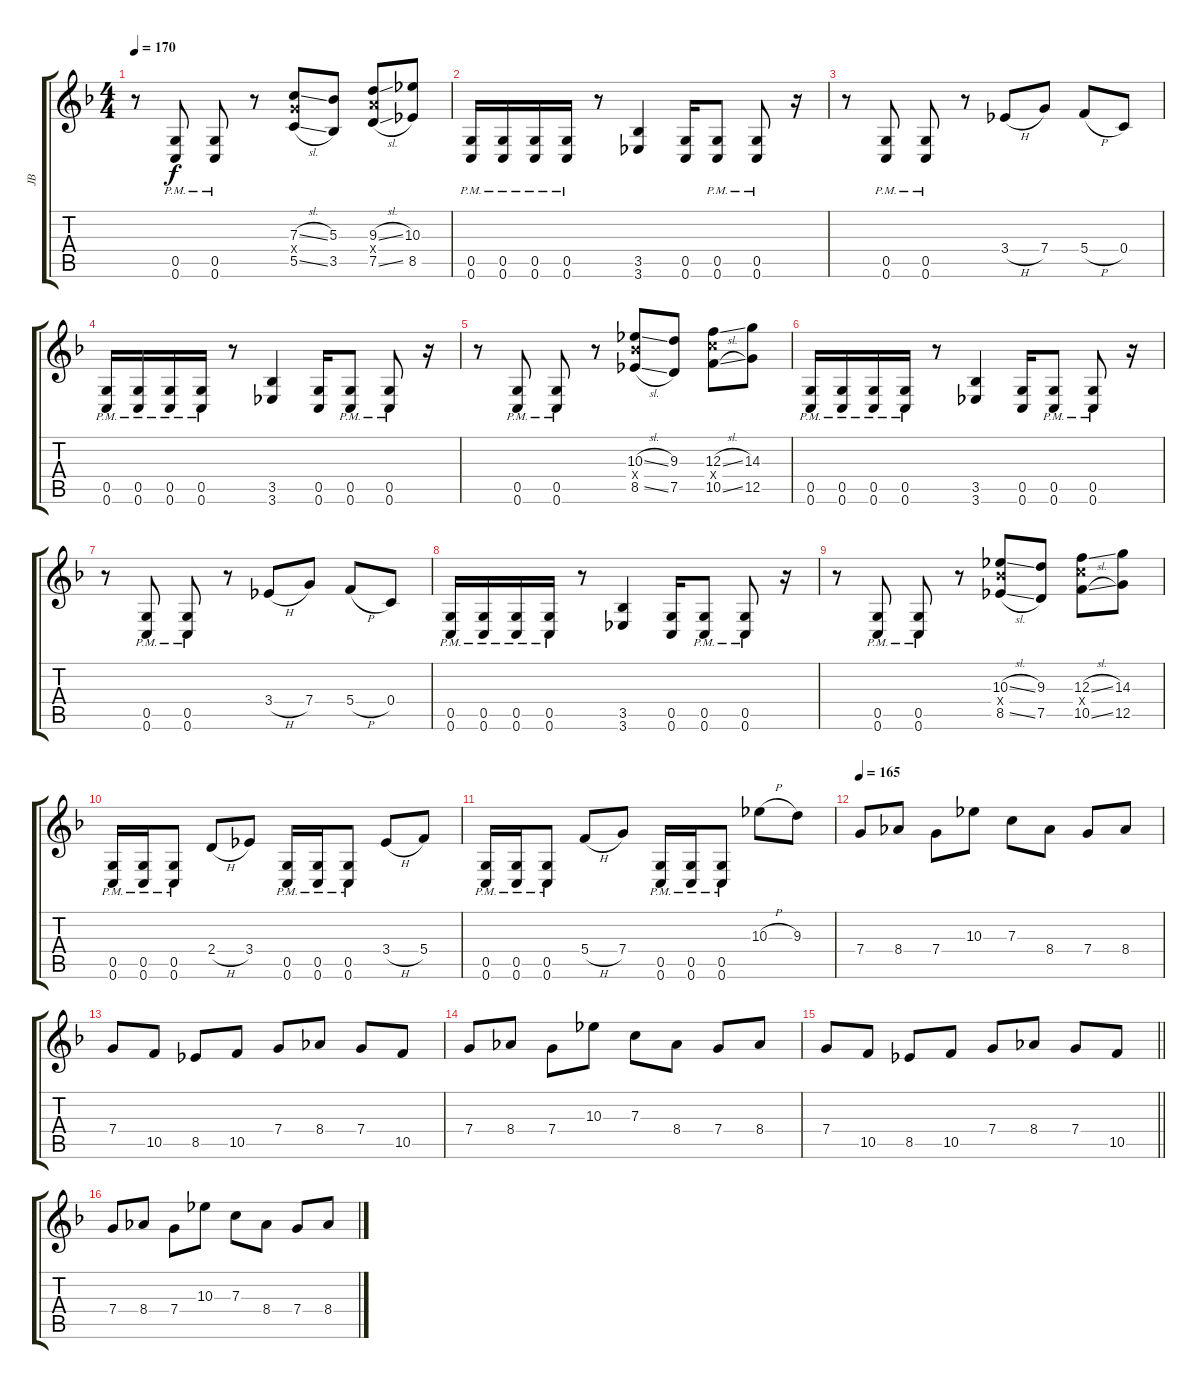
\track ("JB" "JB") {instrument distortionguitar}
\staff {score tabs}
\tuning (D4 A3 F3 C3 G2 C2) {hide}
\ts (4 4)
\tempo 170
\clef g2
\ks f
r.8{dy f} (0.5{pm} 0.6{pm}).8 (0.5{pm} 0.6{pm}).8 r.8 (7.3{sl} 7.4{x} 5.5{sl}).8 (5.3 3.5).8 (9.3{sl} 9.4{x} 7.5{sl}).8 (10.3 8.5).8 |
(0.5{pm} 0.6{pm}).16 (0.5{pm} 0.6{pm}).16 (0.5{pm} 0.6{pm}).16 (0.5{pm} 0.6{pm}).16 r.8 (3.5 3.6).4 (0.5 0.6).16 (0.5{pm} 0.6{pm}).8 (0.5{pm} 0.6{pm}).8 r.16 |
r.8 (0.5{pm} 0.6{pm}).8 (0.5{pm} 0.6{pm}).8 r.8 3.4{h}.8 7.4.8 5.4{h}.8 0.4.8 |
(0.5{pm} 0.6{pm}).16 (0.5{pm} 0.6{pm}).16 (0.5{pm} 0.6{pm}).16 (0.5{pm} 0.6{pm}).16 r.8 (3.5 3.6).4 (0.5 0.6).16 (0.5{pm} 0.6{pm}).8 (0.5{pm} 0.6{pm}).8 r.16 |
r.8 (0.5{pm} 0.6{pm}).8 (0.5{pm} 0.6{pm}).8 r.8 (10.3{sl} 10.4{x} 8.5{sl}).8 (9.3 7.5).8 (12.3{sl} 12.4{x} 10.5{sl}).8 (14.3 12.5).8 |
(0.5{pm} 0.6{pm}).16 (0.5{pm} 0.6{pm}).16 (0.5{pm} 0.6{pm}).16 (0.5{pm} 0.6{pm}).16 r.8 (3.5 3.6).4 (0.5 0.6).16 (0.5{pm} 0.6{pm}).8 (0.5{pm} 0.6{pm}).8 r.16 |
r.8 (0.5{pm} 0.6{pm}).8 (0.5{pm} 0.6{pm}).8 r.8 3.4{h}.8 7.4.8 5.4{h}.8 0.4.8 |
(0.5{pm} 0.6{pm}).16 (0.5{pm} 0.6{pm}).16 (0.5{pm} 0.6{pm}).16 (0.5{pm} 0.6{pm}).16 r.8 (3.5 3.6).4 (0.5 0.6).16 (0.5{pm} 0.6{pm}).8 (0.5{pm} 0.6{pm}).8 r.16 |
r.8 (0.5{pm} 0.6{pm}).8 (0.5{pm} 0.6{pm}).8 r.8 (10.3{sl} 10.4{x} 8.5{sl}).8 (9.3 7.5).8 (12.3{sl} 12.4{x} 10.5{sl}).8 (14.3 12.5).8 |
(0.5{pm} 0.6{pm}).16 (0.5{pm} 0.6{pm}).16 (0.5{pm} 0.6{pm}).8 2.4{h}.8 3.4.8 (0.5{pm} 0.6{pm}).16 (0.5{pm} 0.6{pm}).16 (0.5{pm} 0.6{pm}).8 3.4{h}.8 5.4.8 |
(0.5{pm} 0.6{pm}).16 (0.5{pm} 0.6{pm}).16 (0.5{pm} 0.6{pm}).8 5.4{h}.8 7.4.8 (0.5{pm} 0.6{pm}).16 (0.5{pm} 0.6{pm}).16 (0.5{pm} 0.6{pm}).8 10.3{h}.8 9.3.8 |
\tempo 165
7.4.8 8.4.8 7.4.8 10.3.8 7.3.8 8.4.8 7.4.8 8.4.8 |
7.4.8 10.5.8 8.5.8 10.5.8 7.4.8 8.4.8 7.4.8 10.5.8 |
7.4.8 8.4.8 7.4.8 10.3.8 7.3.8 8.4.8 7.4.8 8.4.8 |
\barLineRight lightlight
7.4.8 10.5.8 8.5.8 10.5.8 7.4.8 8.4.8 7.4.8 10.5.8 |
7.4.8 8.4.8 7.4.8 10.3.8 7.3.8 8.4.8 7.4.8 8.4.8
